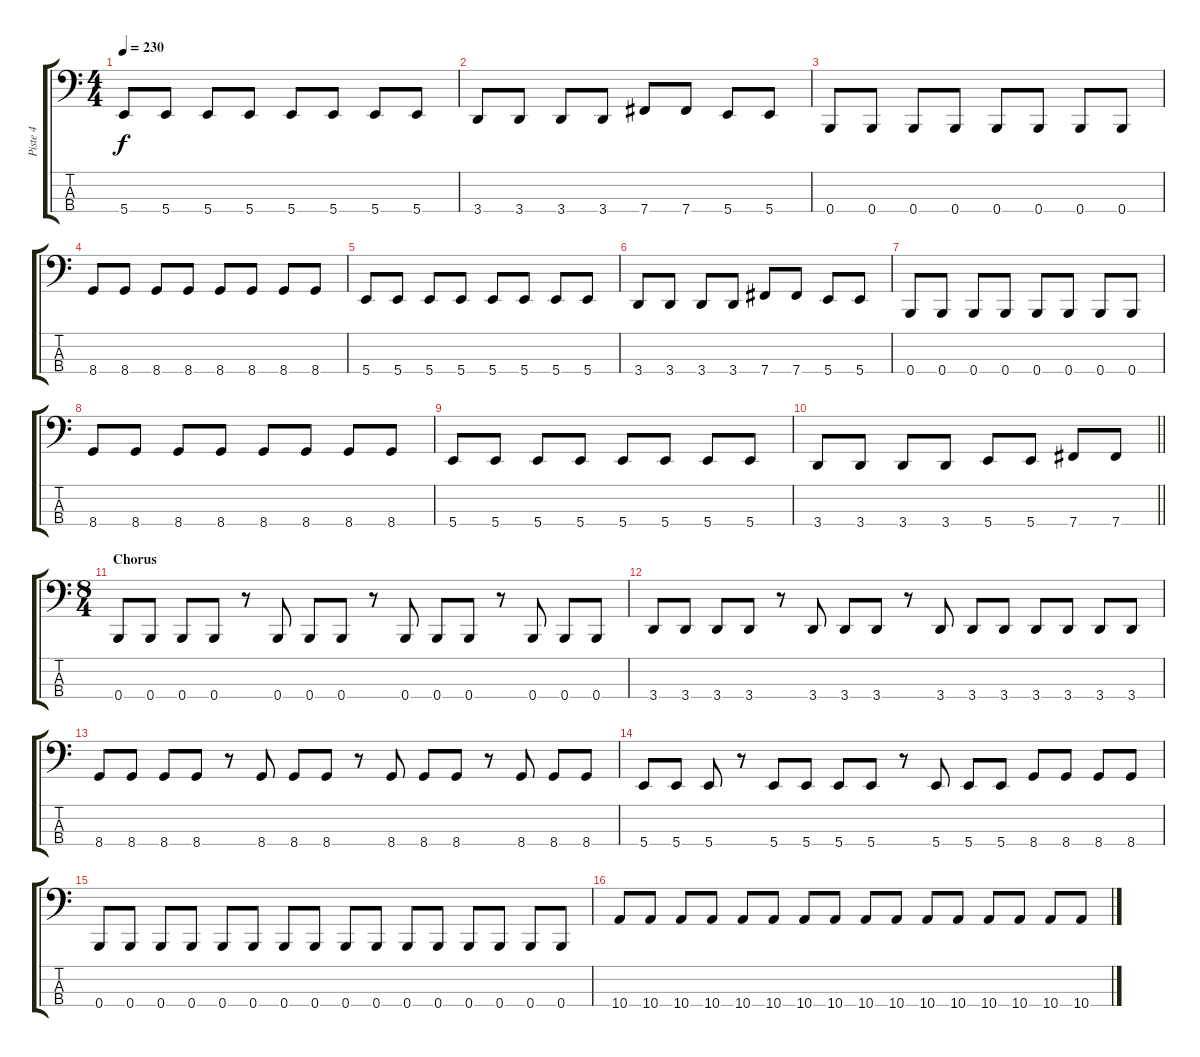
\track ("Piste 4" "Piste 4") {instrument electricbasspick}
\staff {score tabs}
\tuning (D2 A1 E1 B0) {hide}
\ts (4 4)
\tempo 230
\clef f4
\ks c
5.4.8{dy f} 5.4.8 5.4.8 5.4.8 5.4.8 5.4.8 5.4.8 5.4.8 |
3.4.8 3.4.8 3.4.8 3.4.8 7.4.8 7.4.8 5.4.8 5.4.8 |
0.4.8 0.4.8 0.4.8 0.4.8 0.4.8 0.4.8 0.4.8 0.4.8 |
8.4.8 8.4.8 8.4.8 8.4.8 8.4.8 8.4.8 8.4.8 8.4.8 |
5.4.8 5.4.8 5.4.8 5.4.8 5.4.8 5.4.8 5.4.8 5.4.8 |
3.4.8 3.4.8 3.4.8 3.4.8 7.4.8 7.4.8 5.4.8 5.4.8 |
0.4.8 0.4.8 0.4.8 0.4.8 0.4.8 0.4.8 0.4.8 0.4.8 |
8.4.8 8.4.8 8.4.8 8.4.8 8.4.8 8.4.8 8.4.8 8.4.8 |
5.4.8 5.4.8 5.4.8 5.4.8 5.4.8 5.4.8 5.4.8 5.4.8 |
\barLineRight lightlight
3.4.8 3.4.8 3.4.8 3.4.8 5.4.8 5.4.8 7.4.8 7.4.8 |
\ts (8 4)
\section ("" "Chorus")
0.4.8 0.4.8 0.4.8 0.4.8 r.8 0.4.8 0.4.8 0.4.8 r.8 0.4.8 0.4.8 0.4.8 r.8 0.4.8 0.4.8 0.4.8 |
3.4.8 3.4.8 3.4.8 3.4.8 r.8 3.4.8 3.4.8 3.4.8 r.8 3.4.8 3.4.8 3.4.8 3.4.8 3.4.8 3.4.8 3.4.8 |
8.4.8 8.4.8 8.4.8 8.4.8 r.8 8.4.8 8.4.8 8.4.8 r.8 8.4.8 8.4.8 8.4.8 r.8 8.4.8 8.4.8 8.4.8 |
5.4.8 5.4.8 5.4.8 r.8 5.4.8 5.4.8 5.4.8 5.4.8 r.8 5.4.8 5.4.8 5.4.8 8.4.8 8.4.8 8.4.8 8.4.8 |
0.4.8 0.4.8 0.4.8 0.4.8 0.4.8 0.4.8 0.4.8 0.4.8 0.4.8 0.4.8 0.4.8 0.4.8 0.4.8 0.4.8 0.4.8 0.4.8 |
10.4.8 10.4.8 10.4.8 10.4.8 10.4.8 10.4.8 10.4.8 10.4.8 10.4.8 10.4.8 10.4.8 10.4.8 10.4.8 10.4.8 10.4.8 10.4.8
